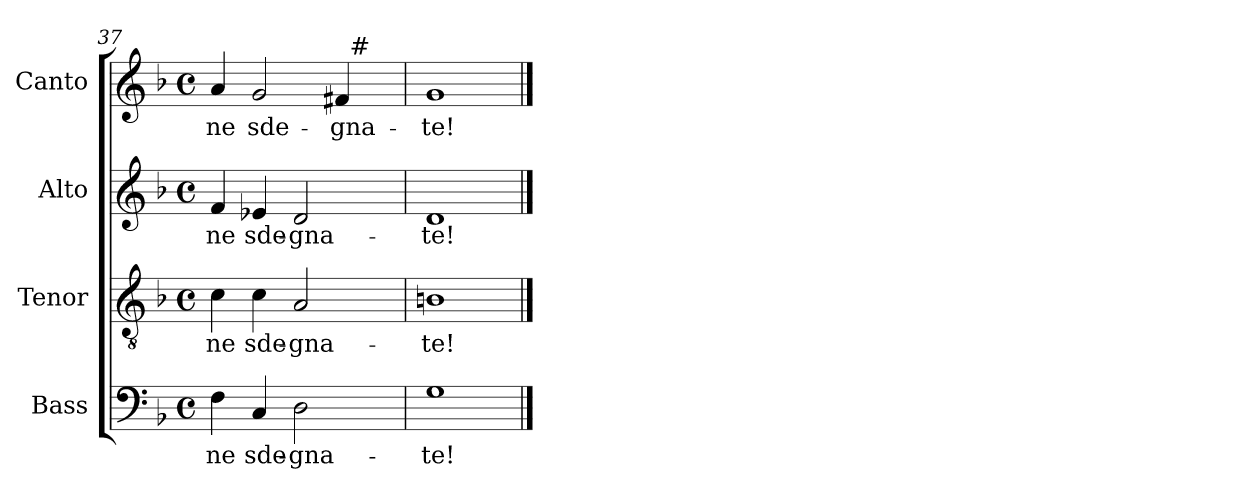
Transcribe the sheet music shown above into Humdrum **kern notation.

**kern	**text	**kern	**text	**kern	**text	**kern	**text
*part4	*part4	*part3	*part3	*part2	*part2	*part1	*part1
*staff4	*staff4	*staff3	*staff3	*staff2	*staff2	*staff1	*staff1
*I"Bass	*	*I"Tenor	*	*I"Alto	*	*I"Canto	*
*I'B.	*	*I'T.	*	*I'A.	*	*	*
*clefF4	*	*clefGv2	*	*clefG2	*	*clefG2	*
*	*	*ITrd7c12	*	*	*	*	*
*k[b-]	*	*k[b-]	*	*k[b-]	*	*k[b-]	*
*F:	*	*F:	*	*F:	*	*F:	*
*M4/4	*	*M4/4	*	*M4/4	*	*M4/4	*
*met(c)	*	*met(c)	*	*met(c)	*	*met(c)	*
=37	=37	=37	=37	=37	=37	=37	=37
!	!LO:LY:b:color=#000000	!	!	!	!	!	!
!	!	!	!LO:LY:b:color=#000000	!	!	!	!
!	!	!	!	!	!LO:LY:b:color=#000000	!	!
!	!	!	!	!	!	!	!LO:LY:b:color=#000000
*	*	*	*	*	*	*^	*
4Fi\	ne	4Ci\	ne	4fi/	ne	4ai/	2ryy	ne
!	!LO:LY:b:color=#000000	!	!	!	!	!	!	!
!	!	!	!LO:LY:b:color=#000000	!	!	!	!	!
!	!	!	!	!	!LO:LY:b:color=#000000	!	!	!
!	!	!	!	!	!	!	!	!LO:LY:b:color=#000000
4Ci/	sde-	4Ci\	sde-	4e-Xi/	sde-	2gi/	.	sde-
!	!LO:LY:b:color=#000000	!	!	!	!	!	!	!
!	!	!	!LO:LY:b:color=#000000	!	!	!	!	!
!	!	!	!	!	!LO:LY:b:color=#000000	!	!	!
2Di\	-gna-	2AAi/	-gna-	2di/	-gna-	.	4ryy	.
!	!	!	!	!	!	!	!	!LO:LY:b:color=#000000
.	.	.	.	.	.	4f#i/	32ryy	-gna-
.	.	.	.	.	.	.	256ryy	.
!	!	!	!	!	!	!	!LO:TX:a:t=#	!
.	.	.	.	.	.	.	8ryy	.
.	.	.	.	.	.	.	16ryy	.
.	.	.	.	.	.	.	64..ryy	.
*	*	*	*	*	*	*v	*v	*
=38	=38	=38	=38	=38	=38	=38	=38
*	*	*	*	*	*	*^	*
!	!LO:LY:b:color=#000000	!	!	!	!	!	!	!
*	*	*	*	*	*	*v	*v	*
*	*	*	*	*	*	*^	*
!	!	!	!LO:LY:b:color=#000000	!	!	!	!	!
*	*	*	*	*	*	*v	*v	*
*	*	*	*	*	*	*^	*
!	!	!	!	!	!LO:LY:b:color=#000000	!	!	!
*	*	*	*	*	*	*v	*v	*
*	*	*	*	*	*	*^	*
!	!	!	!	!	!	!	!	!LO:LY:b:color=#000000
*	*	*	*	*	*	*v	*v	*
1Gi	-te!	1BBni	-te!	1di	-te!	1gi	-te!
==	==	==	==	==	==	==	==
*-	*-	*-	*-	*-	*-	*-	*-
